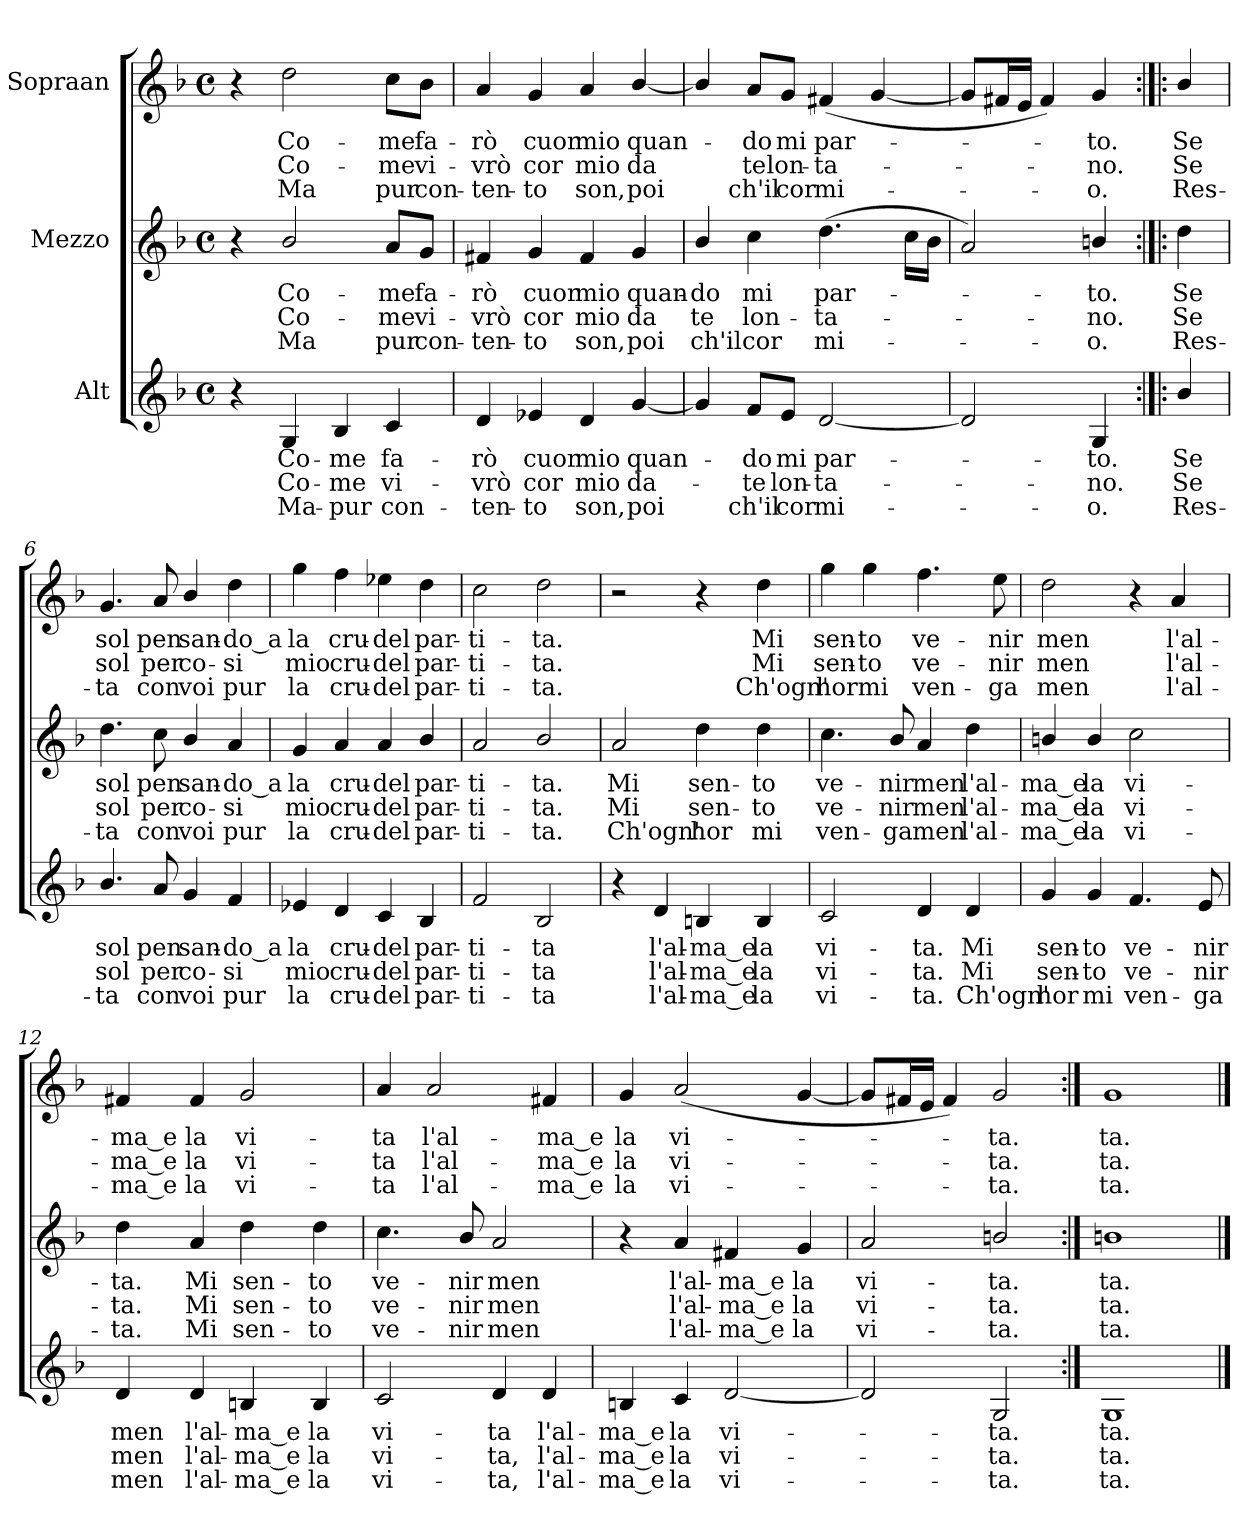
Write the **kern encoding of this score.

**kern	**text	**text	**text	**kern	**text	**text	**text	**kern	**text	**text	**text
*part3	*part3	*part3	*part3	*part2	*part2	*part2	*part2	*part1	*part1	*part1	*part1
*staff3	*staff3	*staff3	*staff3	*staff2	*staff2	*staff2	*staff2	*staff1	*staff1	*staff1	*staff1
*I"Alt	*	*	*	*I"Mezzo	*	*	*	*I"Sopraan	*	*	*
*clefG2	*	*	*	*clefG2	*	*	*	*clefG2	*	*	*
*k[b-]	*	*	*	*k[b-]	*	*	*	*k[b-]	*	*	*
*F:	*	*	*	*F:	*	*	*	*F:	*	*	*
*M4/4	*	*	*	*M4/4	*	*	*	*M4/4	*	*	*
*met(c)	*	*	*	*met(c)	*	*	*	*met(c)	*	*	*
=1	=1	=1	=1	=1	=1	=1	=1	=1	=1	=1	=1
4r	.	.	.	4r	.	.	.	4r	.	.	.
4G/	Co-	Co-	Ma-	2b-/	Co-	Co-	Ma	2dd\	Co-	Co-	Ma
4B-/	-me	-me	-pur	.	.	.	.	.	.	.	.
4c/	fa-	vi-	con-	8a/L	-me	-me	pur	8cc\L	-me	-me	pur
.	.	.	.	8g/J	fa-	vi-	con-	8b-\J	fa-	vi-	con-
=2	=2	=2	=2	=2	=2	=2	=2	=2	=2	=2	=2
4d/	-rò	-vrò	-ten-	4f#X/	-rò	-vrò	-ten-	4a/	-rò	-vrò	-ten-
4e-X/	cuor	cor	-to	4g/	cuor	cor	-to	4g/	cuor	cor	-to
4d/	mio	mio	son,	4f#/	mio	mio	son,	4a/	mio	mio	son,
[4g/	quan-	da-	poi	4g/	quan-	da	poi	[4b-/	quan-	da	poi
=3	=3	=3	=3	=3	=3	=3	=3	=3	=3	=3	=3
4g/]	.	.	.	4b-/	-do	te	ch'il	4b-/]	.	.	.
8f/L	-do	-te	ch'il	4cc\	mi	lon-	cor	8a/L	-do	te	ch'il
8e/J	mi	lon-	cor	.	.	.	.	8g/J	mi	lon-	cor
[2d/	par-	-ta-	mi-	(4.dd\	par-	-ta-	mi-	(4f#X/	par-	-ta-	mi-
.	.	.	.	.	.	.	.	[4g/	.	.	.
.	.	.	.	16cc\LL	.	.	.	.	.	.	.
.	.	.	.	16b-\JJ	.	.	.	.	.	.	.
=4	=4	=4	=4	=4	=4	=4	=4	=4	=4	=4	=4
2d/]	.	.	.	2a/)	.	.	.	8g/L]	.	.	.
.	.	.	.	.	.	.	.	16f#X/L	.	.	.
.	.	.	.	.	.	.	.	16e/JJ	.	.	.
.	.	.	.	.	.	.	.	4f#/)	.	.	.
4G/	-to.	-no.	-o.	4bn/	-to.	-no.	-o.	4g/	-to.	-no.	-o.
!!LO:LB:g=z
=5:|!|:	=5:|!|:	=5:|!|:	=5:|!|:	=5:|!|:	=5:|!|:	=5:|!|:	=5:|!|:	=5:|!|:	=5:|!|:	=5:|!|:	=5:|!|:
4b-/	Se	Se	Res-	4dd\	Se	Se	Res-	4b-/	Se	Se	Res-
=6	=6	=6	=6	=6	=6	=6	=6	=6	=6	=6	=6
4.b-/	sol	sol	-ta	4.dd\	sol	sol	-ta	4.g/	sol	sol	-ta
8a/	pen	per	con	8cc\	pen	per	con	8a/	pen	per	con
4g/	san-	co-	voi	4b-/	san-	co-	voi	4b-/	san-	co-	voi
4f/	-do_a	-si	pur	4a/	-do_a	-si	pur	4dd\	-do_a	-si	pur
=7	=7	=7	=7	=7	=7	=7	=7	=7	=7	=7	=7
4e-X/	la	mio	la	4g/	la	mio	la	4gg\	la	mio	la
4d/	cru-	cru-	cru-	4a/	cru-	cru-	cru-	4ff\	cru-	cru-	cru-
4c/	-del	-del	-del	4a/	-del	-del	-del	4ee-X\	-del	-del	-del
4B-/	par-	par-	par-	4b-/	par-	par-	par-	4dd\	par-	par-	par-
=8	=8	=8	=8	=8	=8	=8	=8	=8	=8	=8	=8
2f/	-ti-	-ti-	-ti-	2a/	-ti-	-ti-	-ti-	2cc\	-ti-	-ti-	-ti-
2B-/	-ta	-ta	-ta	2b-/	-ta.	-ta.	-ta.	2dd\	-ta.	-ta.	-ta.
=9	=9	=9	=9	=9	=9	=9	=9	=9	=9	=9	=9
4r	.	.	.	2a/	Mi	Mi	Ch'ogn'	2r	.	.	.
4d/	l'al-	l'al-	l'al-	.	.	.	.	.	.	.	.
4Bn/	-ma_e	-ma_e	-ma_e	4dd\	sen-	sen-	hor	4r	.	.	.
4B/	la	la	la	4dd\	-to	-to	mi	4dd\	Mi	Mi	Ch'ogn'
=10	=10	=10	=10	=10	=10	=10	=10	=10	=10	=10	=10
2c/	vi-	vi-	vi-	4.cc\	ve-	ve-	ven-	4gg\	sen-	sen-	hor
.	.	.	.	.	.	.	.	4gg\	-to	-to	mi
.	.	.	.	8b-/	-nir	-nir	-ga	.	.	.	.
4d/	-ta.	-ta.	-ta.	4a/	men	men	men	4.ff\	ve-	ve-	ven-
4d/	Mi	Mi	Ch'ogn'	4dd\	l'al-	l'al-	l'al-	.	.	.	.
.	.	.	.	.	.	.	.	8ee\	-nir	-nir	-ga
!!LO:LB:g=z
=11	=11	=11	=11	=11	=11	=11	=11	=11	=11	=11	=11
4g/	sen-	sen-	hor	4bn/	-ma_e	-ma_e	-ma_e	2dd\	men	men	men
4g/	-to	-to	mi	4b/	la	la	la	.	.	.	.
4.f/	ve-	ve-	ven-	2cc\	vi-	vi-	vi-	4r	.	.	.
.	.	.	.	.	.	.	.	4a/	l'al-	l'al-	l'al-
8e/	-nir	-nir	-ga	.	.	.	.	.	.	.	.
=12	=12	=12	=12	=12	=12	=12	=12	=12	=12	=12	=12
4d/	men	men	men	4dd\	-ta.	-ta.	-ta.	4f#X/	-ma_e	-ma_e	-ma_e
4d/	l'al-	l'al-	l'al-	4a/	Mi	Mi	Mi	4f#/	la	la	la
4Bn/	-ma_e	-ma_e	-ma_e	4dd\	sen-	sen-	sen-	2g/	vi-	vi-	vi-
4B/	la	la	la	4dd\	-to	-to	-to	.	.	.	.
=13	=13	=13	=13	=13	=13	=13	=13	=13	=13	=13	=13
2c/	vi-	vi-	vi-	4.cc\	ve-	ve-	ve-	4a/	-ta	-ta	-ta
.	.	.	.	.	.	.	.	2a/	l'al-	l'al-	l'al-
.	.	.	.	8b-/	-nir	-nir	-nir	.	.	.	.
4d/	-ta	-ta,	-ta,	2a/	men	men	men	.	.	.	.
4d/	l'al-	l'al-	l'al-	.	.	.	.	4f#X/	-ma_e	-ma_e	-ma_e
=14	=14	=14	=14	=14	=14	=14	=14	=14	=14	=14	=14
4Bn/	-ma_e	-ma_e	-ma_e	4r	.	.	.	4g/	la	la	la
4c/	la	la	la	4a/	l'al-	l'al-	l'al-	(2a/	vi-	vi-	vi-
[2d/	vi-	vi-	vi-	4f#X/	-ma_e	-ma_e	-ma_e	.	.	.	.
.	.	.	.	4g/	la	la	la	[4g/	.	.	.
=15	=15	=15	=15	=15	=15	=15	=15	=15	=15	=15	=15
2d/]	.	.	.	2a/	vi-	vi-	vi-	8g/L]	.	.	.
.	.	.	.	.	.	.	.	16f#X/L	.	.	.
.	.	.	.	.	.	.	.	16e/JJ	.	.	.
.	.	.	.	.	.	.	.	4f#/)	.	.	.
2G/	-ta.	-ta.	-ta.	2bn/	-ta.	-ta.	-ta.	2g/	-ta.	-ta.	-ta.
=16:|!	=16:|!	=16:|!	=16:|!	=16:|!	=16:|!	=16:|!	=16:|!	=16:|!	=16:|!	=16:|!	=16:|!
1G	ta.	ta.	ta.	1bn	ta.	ta.	ta.	1g	ta.	ta.	ta.
==	==	==	==	==	==	==	==	==	==	==	==
*-	*-	*-	*-	*-	*-	*-	*-	*-	*-	*-	*-
